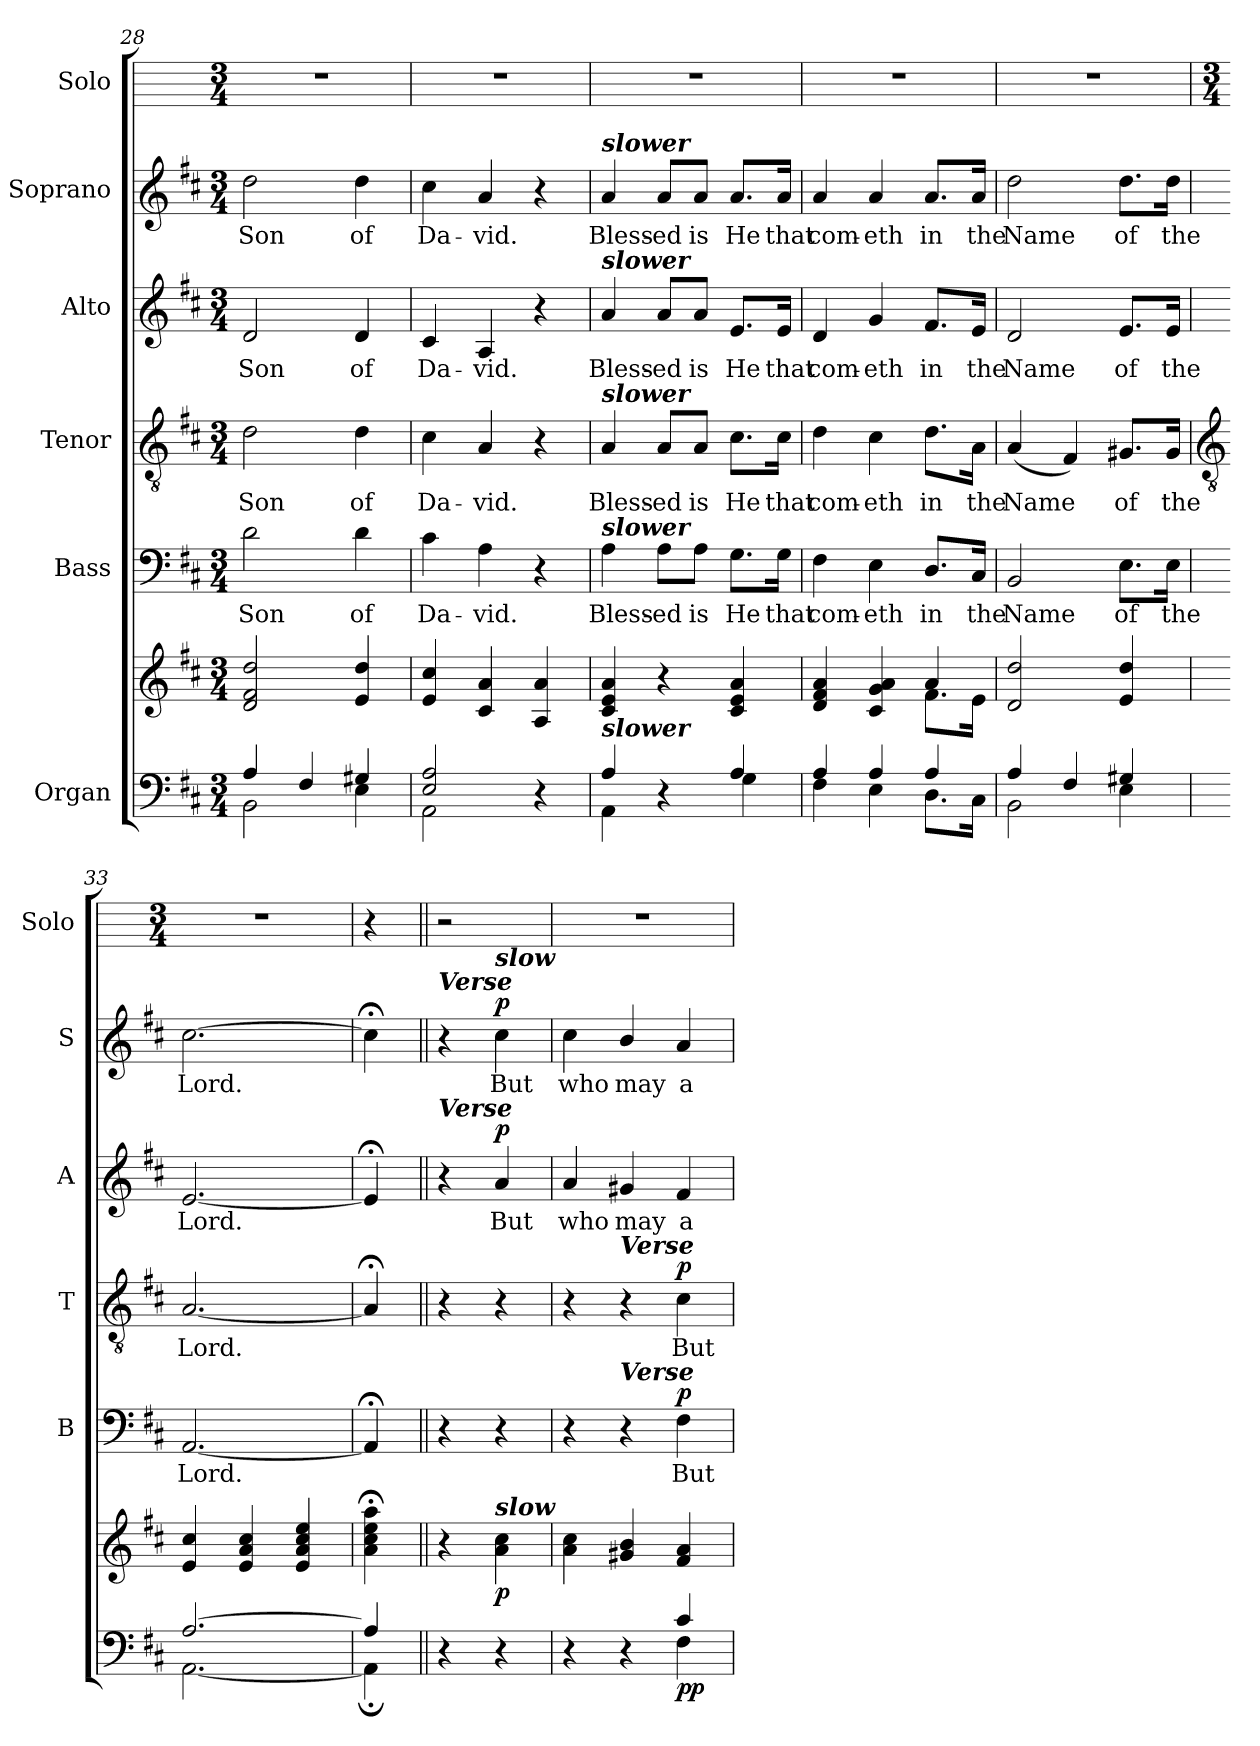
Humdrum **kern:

**kern	**kern	**dynam	**kern	**text	**dynam	**kern	**text	**dynam	**kern	**text	**dynam	**kern	**text	**dynam	**kern
*part6	*part6	*part6	*part5	*part5	*part5	*part4	*part4	*part4	*part3	*part3	*part3	*part2	*part2	*part2	*part1
*staff7	*staff6	*staff6/7	*staff5	*staff5	*staff5	*staff4	*staff4	*staff4	*staff3	*staff3	*staff3	*staff2	*staff2	*staff2	*staff1
*I"Organ	*	*	*I"Bass	*	*	*I"Tenor	*	*	*I"Alto	*	*	*I"Soprano	*	*	*I"Solo
*	*	*	*I'B	*	*	*I'T	*	*	*I'A	*	*	*I'S	*	*	*I'Solo
*clefF4	*clefG2	*	*clefF4	*	*	*clefGv2	*	*	*clefG2	*	*	*clefG2	*	*	*
*k[f#c#]	*k[f#c#]	*	*k[f#c#]	*	*	*k[f#c#]	*	*	*k[f#c#]	*	*	*k[f#c#]	*	*	*
*D:	*D:	*	*D:	*	*	*D:	*	*	*D:	*	*	*D:	*	*	*
*M3/4	*M3/4	*	*M3/4	*	*	*M3/4	*	*	*M3/4	*	*	*M3/4	*	*	*M3/4
=28	=28	=28	=28	=28	=28	=28	=28	=28	=28	=28	=28	=28	=28	=28	=28
*^	*^	*	*	*	*	*	*	*	*	*	*	*	*	*	*
!	!	!	!	!	!	!LO:LY:b	!	!	!LO:LY:b	!	!	!LO:LY:b	!	!	!LO:LY:b	!	!
4A/	2BB\	2d/ 2f#/ 2dd/	2.ryy	.	2d	Son	.	2d	Son	.	2d	Son	.	2dd	Son	.	2.r
4F#/	.	.	.	.	.	.	.	.	.	.	.	.	.	.	.	.	.
!	!	!	!	!	!	!LO:LY:b	!	!	!LO:LY:b	!	!	!LO:LY:b	!	!	!LO:LY:b	!	!
4G#X/	4E\	4e/ 4dd/	.	.	4d	of	.	4d	of	.	4d	of	.	4dd	of	.	.
=29	=29	=29	=29	=29	=29	=29	=29	=29	=29	=29	=29	=29	=29	=29	=29	=29	=29
!	!	!	!	!	!	!LO:LY:b	!	!	!LO:LY:b	!	!	!LO:LY:b	!	!	!LO:LY:b	!	!
2E/ 2A/	2AA\	4e/ 4cc#/	2.ryy	.	4c#	Da-	.	4c#	Da-	.	4c#	Da-	.	4cc#	Da-	.	2.r
!	!	!	!	!	!	!LO:LY:b	!	!	!LO:LY:b	!	!	!LO:LY:b	!	!	!LO:LY:b	!	!
.	.	4c#/ 4a/	.	.	4A	-vid.	.	4A	-vid.	.	4A	-vid.	.	4a	-vid.	.	.
4ryy	4r	4A/ 4a/	.	.	4r	.	.	4r	.	.	4r	.	.	4r	.	.	.
=30	=30	=30	=30	=30	=30	=30	=30	=30	=30	=30	=30	=30	=30	=30	=30	=30	=30
!	!	!	!	!	!	!	!	!	!	!	!	!	!	!LO:TX:a:Bi:t=slower	!	!	!
!	!	!	!	!	!	!	!	!	!	!	!LO:TX:a:Bi:t=slower	!	!	!	!	!	!
!	!	!	!	!	!	!	!	!LO:TX:a:Bi:t=slower	!	!	!	!	!	!	!	!	!
!	!	!	!	!	!LO:TX:a:Bi:t=slower	!	!	!	!	!	!	!	!	!	!	!	!
!LO:TX:a:Bi:t=slower	!	!	!	!	!	!	!	!	!	!	!	!	!	!	!	!	!
!	!	!	!	!	!	!LO:LY:b	!	!	!LO:LY:b	!	!	!LO:LY:b	!	!	!LO:LY:b	!	!
4A/	4AA\	4c#/ 4e/ 4a/	2ryy	.	4A	Bless-	.	4A	Bless-	.	4a	Bless-	.	4a	Bless-	.	2.r
!	!	!	!	!	!	!LO:LY:b	!	!	!LO:LY:b	!	!	!LO:LY:b	!	!	!LO:LY:b	!	!
4ryy	4r	4r	.	.	8A\L	-ed	.	8A/L	-ed	.	8a/L	-ed	.	8a/L	-ed	.	.
!	!	!	!	!	!	!LO:LY:b	!	!	!LO:LY:b	!	!	!LO:LY:b	!	!	!LO:LY:b	!	!
.	.	.	.	.	8A\J	is	.	8A/J	is	.	8a/J	is	.	8a/J	is	.	.
!	!	!	!	!	!	!LO:LY:b	!	!	!LO:LY:b	!	!	!LO:LY:b	!	!	!LO:LY:b	!	!
4A/	4G\	4c#/ 4e/ 4a/	8.ryy	.	8.G\L	He	.	8.c#\L	He	.	8.e/L	He	.	8.a/L	He	.	.
!	!	!	!	!	!	!LO:LY:b	!	!	!LO:LY:b	!	!	!LO:LY:b	!	!	!LO:LY:b	!	!
.	.	.	16ryy	.	16G\Jk	that	.	16c#\Jk	that	.	16e/Jk	that	.	16a/Jk	that	.	.
=31	=31	=31	=31	=31	=31	=31	=31	=31	=31	=31	=31	=31	=31	=31	=31	=31	=31
!	!	!	!	!	!	!LO:LY:b	!	!	!LO:LY:b	!	!	!LO:LY:b	!	!	!LO:LY:b	!	!
4A/	4F#\	4d/ 4f#/ 4a/	2ryy	.	4F#	com-	.	4d	com-	.	4d	com-	.	4a	com-	.	2.r
!	!	!	!	!	!	!LO:LY:b	!	!	!LO:LY:b	!	!	!LO:LY:b	!	!	!LO:LY:b	!	!
4A/	4E\	4c#/ 4g/ 4a/	.	.	4E	-eth	.	4c#	-eth	.	4g	-eth	.	4a	-eth	.	.
!	!	!	!	!	!	!LO:LY:b	!	!	!LO:LY:b	!	!	!LO:LY:b	!	!	!LO:LY:b	!	!
4A/	8.D\L	4a/	8.f#\L	.	8.D/L	in	.	8.d\L	in	.	8.f#/L	in	.	8.a/L	in	.	.
!	!	!	!	!	!	!LO:LY:b	!	!	!LO:LY:b	!	!	!LO:LY:b	!	!	!LO:LY:b	!	!
.	16C#\J	.	16e\J	.	16C#/Jk	the	.	16A\Jk	the	.	16e/Jk	the	.	16a/Jk	the	.	.
=32	=32	=32	=32	=32	=32	=32	=32	=32	=32	=32	=32	=32	=32	=32	=32	=32	=32
!	!	!	!	!	!	!LO:LY:b	!	!	!LO:LY:b	!	!	!LO:LY:b	!	!	!LO:LY:b	!	!
4A/	2BB\	2d/ 2dd/	2ryy	.	2BB	Name	.	(<4A	Name	.	2d	Name	.	2dd	Name	.	2.r
4F#/	.	.	.	.	.	.	.	4F#)	.	.	.	.	.	.	.	.	.
!	!	!	!	!	!	!LO:LY:b	!	!	!LO:LY:b	!	!	!LO:LY:b	!	!	!LO:LY:b	!	!
4G#X/	4E\	4e/ 4dd/	8.ryy	.	8.E\L	of	.	8.G#X/L	of	.	8.e/L	of	.	8.dd\L	of	.	.
!	!	!	!	!	!	!LO:LY:b	!	!	!LO:LY:b	!	!	!LO:LY:b	!	!	!LO:LY:b	!	!
.	.	.	16ryy	.	16E\Jk	the	.	16G#/Jk	the	.	16e/Jk	the	.	16dd\Jk	the	.	.
!!LO:LB:g=z
=33	=33	=33	=33	=33	=33	=33	=33	=33	=33	=33	=33	=33	=33	=33	=33	=33	=33
*	*	*	*	*	*	*	*	*clefGv2	*	*	*	*	*	*	*	*	*
*	*	*	*	*	*	*	*	*	*	*	*	*	*	*	*	*	*M3/4
!	!	!	!	!	!	!LO:LY:b	!	!	!LO:LY:b	!	!	!LO:LY:b	!	!	!LO:LY:b	!	!
[2.A/	[2.AA\	4e/ 4cc#/	2.ryy	.	[2.AA	Lord.	.	[2.A	Lord.	.	[2.e	Lord.	.	[2.cc#	Lord.	.	2.r
.	.	4e/ 4a/ 4cc#/	.	.	.	.	.	.	.	.	.	.	.	.	.	.	.
.	.	4e/ 4a/ 4cc#/ 4ee/	.	.	.	.	.	.	.	.	.	.	.	.	.	.	.
=34	=34	=34	=34	=34	=34	=34	=34	=34	=34	=34	=34	=34	=34	=34	=34	=34	=34
4A/]	4AA;\]	4a\;< 4cc#\;< 4ee\;< 4aa\;<	4ryy	.	4AA;<]	.	.	4A;<]	.	.	4e;<]	.	.	4cc#;<]	.	.	4r
=35||	=35||	=35||	=35||	=35||	=35||	=35||	=35||	=35||	=35||	=35||	=35||	=35||	=35||	=35||	=35||	=35||	=35||
*	*	*MM69	*	*	*	*	*	*	*	*	*	*	*	*	*	*	*
!	!	!	!	!	!	!	!	!	!	!	!	!	!	!LO:TX:a:Bi:t=Verse	!	!	!
!	!	!	!	!	!	!	!	!	!	!	!LO:TX:a:Bi:t=Verse	!	!	!	!	!	!
2ryy	4r	4r	2ryy	.	4r	.	.	4r	.	.	4r	.	.	4r	.	.	2r
!	!	!	!	!	!	!	!	!	!	!	!	!	!	!LO:TX:a:Bi:t=slow	!	!	!
!	!	!LO:TX:a:Bi:t=slow	!	!	!	!	!	!	!	!	!	!	!	!	!	!	!
!	!	!	!	!LO:DY:b	!	!	!	!	!	!	!	!LO:LY:b	!LO:DY:b	!	!LO:LY:b	!LO:DY:b	!
.	4r	4a\ 4cc#\	.	p	4r	.	.	4r	.	.	4a	But	p	4cc#	But	p	.
=36	=36	=36	=36	=36	=36	=36	=36	=36	=36	=36	=36	=36	=36	=36	=36	=36	=36
!	!	!	!	!	!	!	!	!	!	!	!	!LO:LY:b	!	!	!LO:LY:b	!	!
2ryy	4r	4a\ 4cc#\	2.ryy	.	4r	.	.	4r	.	.	4a	who	.	4cc#	who	.	2.r
!	!	!	!	!	!	!	!	!LO:TX:a:Bi:t=Verse	!	!	!	!	!	!	!	!	!
!	!	!	!	!	!LO:TX:a:Bi:t=Verse	!	!	!	!	!	!	!	!	!	!	!	!
!	!	!	!	!	!	!	!	!	!	!	!	!LO:LY:b	!	!	!LO:LY:b	!	!
.	4r	4g#X/ 4b/	.	.	4r	.	.	4r	.	.	4g#X	may	.	4b/	may	.	.
!	!	!	!	!LO:DY:b=2	!	!LO:LY:b	!	!	!LO:LY:b	!	!	!LO:LY:b	!	!	!LO:LY:b	!	!
!	!	!	!	!LO:DY:n=1:b=2	!	!	!LO:DY:b	!	!	!LO:DY:b	!	!	!	!	!	!	!
4c#/	4F#\	4f#/ 4a/	.	p p	4F#	But	p	4c#	But	p	4f#	a-	.	4a	a-	.	.
*v	*v	*	*	*	*	*	*	*	*	*	*	*	*	*	*	*	*
*	*v	*v	*	*	*	*	*	*	*	*	*	*	*	*	*	*
=	=	=	=	=	=	=	=	=	=	=	=	=	=	=	=
*-	*-	*-	*-	*-	*-	*-	*-	*-	*-	*-	*-	*-	*-	*-	*-
